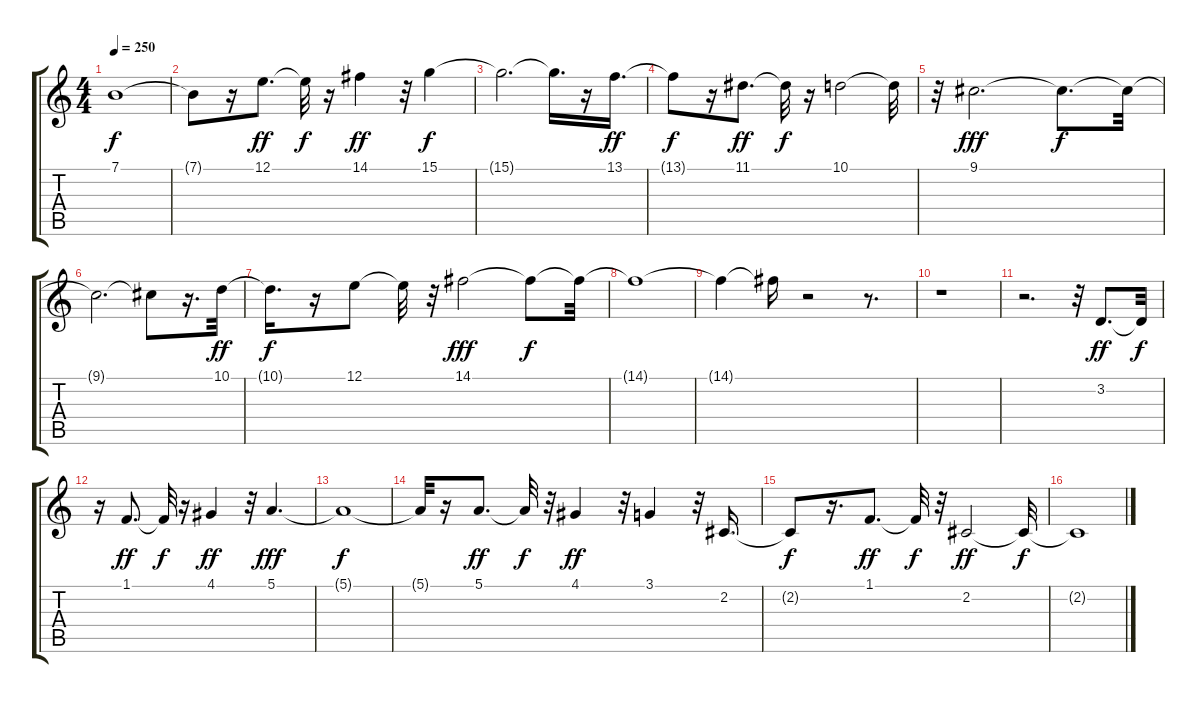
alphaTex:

\track "" {instrument flute}
\staff {score tabs}
\tuning (E4 B3 G3 D3 A2 E2) {hide}
\ts (4 4)
\tempo 250
\clef g2
\ks c
7.1{t}.1{dy f} |
7.1{t}.8 r.16 12.1.8{d dy ff} 12.1{t}.32{dy f} r.16 14.1.4{dy ff} r.32 15.1.4{dy f} |
15.1{t}.2{d} 15.1{t}.16{d} r.16 13.1.16{d dy ff} |
13.1{t}.8{dy f} r.16 11.1.8{d dy ff} 11.1{t}.32{dy f} r.16 10.1.2 10.1{t}.32 |
r.32 9.1.2{d dy fff} 9.1{t}.8{d dy f} 9.1{t}.32 |
9.1{t}.2{d} 9.1{t}.8 r.16{d} 10.1.32{dy ff} |
10.1{t}.16{d dy f} r.16 12.1.8 12.1{t}.32 r.32 14.1.2{dy fff} 14.1{t}.8{dy f} 14.1{t}.32 |
14.1{t}.1 |
14.1{t}.4 14.1{t}.16 r.2 r.8{d} |
r.1 |
r.2{d} r.32 3.2.8{d dy ff} 3.2{t}.32{dy f} |
r.16 1.1.8{d dy ff} 1.1{t}.32{dy f} r.16 4.1.4{dy ff} r.32 5.1.4{d dy fff} |
5.1{t}.1{dy f} |
5.1{t}.32 r.16 5.1.8{d dy ff} 5.1{t}.32{dy f} r.32 4.1.4{dy ff} r.32 3.1.4 r.32 2.2.16{d} |
2.2{t}.8{dy f} r.16{d} 1.1.8{d dy ff} 1.1{t}.32{dy f} r.32 2.2.2{dy ff} 2.2{t}.32{dy f} |
2.2{t}.1
